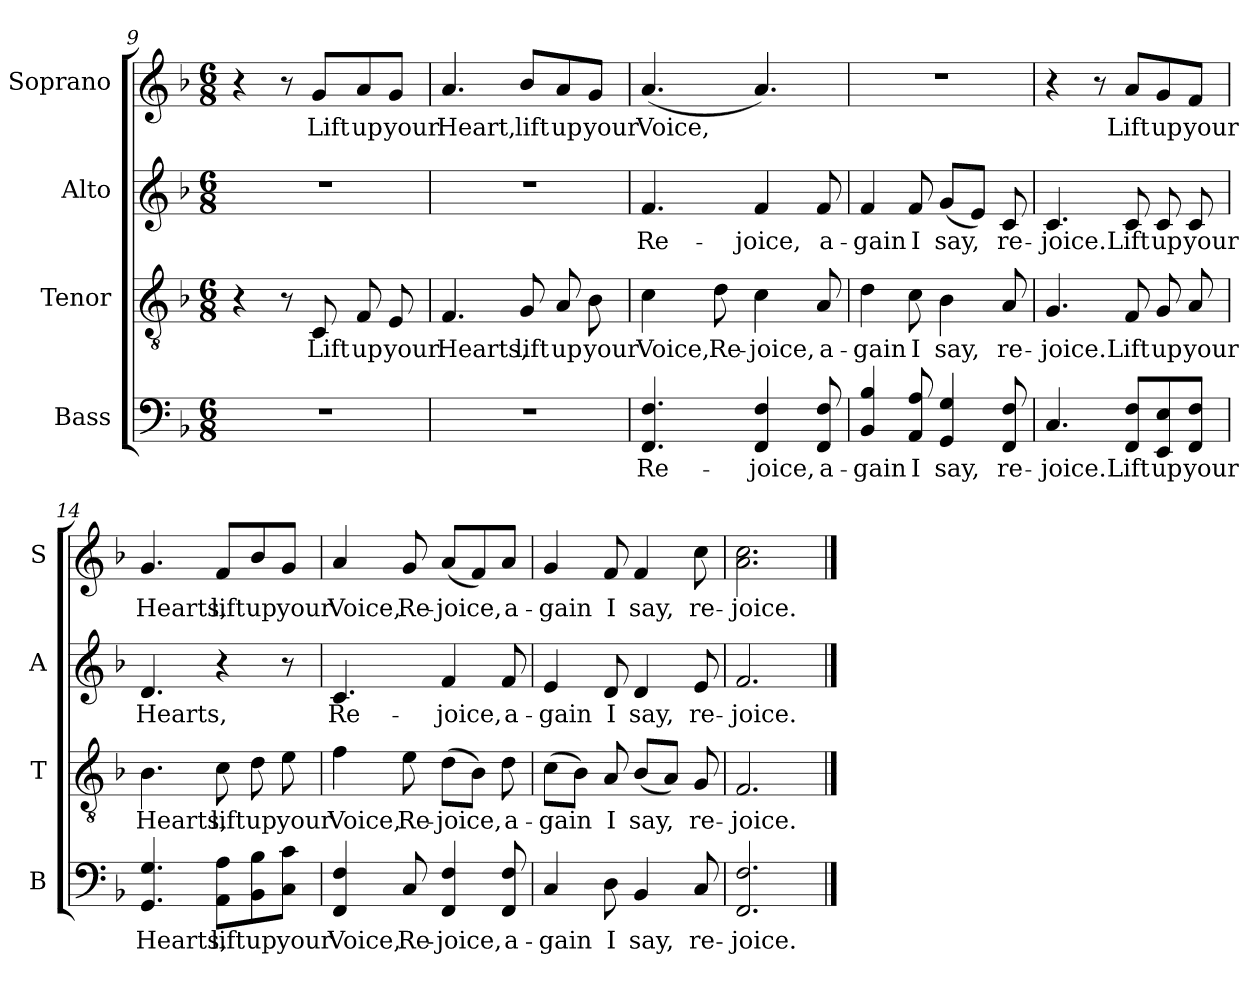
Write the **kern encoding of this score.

**kern	**text	**kern	**text	**kern	**text	**kern	**text
*part4	*part4	*part3	*part3	*part2	*part2	*part1	*part1
*staff4	*staff4	*staff3	*staff3	*staff2	*staff2	*staff1	*staff1
*I"Bass	*	*I"Tenor	*	*I"Alto	*	*I"Soprano	*
*I'B	*	*I'T	*	*I'A	*	*I'S	*
!!LO:PB:g=z
*clefF4	*	*clefGv2	*	*clefG2	*	*clefG2	*
*k[b-]	*	*k[b-]	*	*k[b-]	*	*k[b-]	*
*F:	*	*F:	*	*F:	*	*F:	*
*M6/8	*	*M6/8	*	*M6/8	*	*M6/8	*
=9	=9	=9	=9	=9	=9	=9	=9
2.r	.	4r	.	2.r	.	4r	.
.	.	8r	.	.	.	8r	.
.	.	8C/	Lift	.	.	8g/L	Lift
.	.	8F/	up	.	.	8a/	up
.	.	8E/	your	.	.	8g/J	your
=10	=10	=10	=10	=10	=10	=10	=10
2.r	.	4.F/	Hearts,	2.r	.	4.a/	Heart,
.	.	8G/	lift	.	.	8b-/L	lift
.	.	8A/	up	.	.	8a/	up
.	.	8B-\	your	.	.	8g/J	your
=11	=11	=11	=11	=11	=11	=11	=11
4.FF/ 4.F/	Re-	4c\	Voice,	4.f/	Re-	(4.a/	Voice,
.	.	8d\	Re-	.	.	.	.
4FF/ 4F/	-joice,	4c\	-joice,	4f/	-joice,	4.a/)	.
8FF/ 8F/	a-	8A/	a-	8f/	a-	.	.
=12	=12	=12	=12	=12	=12	=12	=12
4BB-/ 4B-/	-gain	4d\	-gain	4f/	-gain	2.r	.
8AA/ 8A/	I	8c\	I	8f/	I	.	.
4GG/ 4G/	say,	4B-\	say,	(8g/L	say,	.	.
.	.	.	.	8e/J)	.	.	.
8FF/ 8F/	re-	8A/	re-	8c/	re-	.	.
=13	=13	=13	=13	=13	=13	=13	=13
4.C/	-joice.	4.G/	-joice.	4.c/	-joice.	4r	.
.	.	.	.	.	.	8r	.
8FF/ 8F/L	Lift	8F/	Lift	8c/	Lift	8a/L	Lift
8EE/ 8E/	up	8G/	up	8c/	up	8g/	up
8FF/ 8F/J	your	8A/	your	8c/	your	8f/J	your
!!LO:LB:g=z
=14	=14	=14	=14	=14	=14	=14	=14
4.GG/ 4.G/	Hearts,	4.B-\	Hearts,	4.d/	Hearts,	4.g/	Hearts,
8AA\ 8A\L	lift	8c\	lift	4r	.	8f/L	lift
8BB-\ 8B-\	up	8d\	up	.	.	8b-/	up
8C\ 8c\J	your	8e\	your	8r	.	8g/J	your
=15	=15	=15	=15	=15	=15	=15	=15
4FF/ 4F/	Voice,	4f\	Voice,	4.c/	Re-	4a/	Voice,
8C/	Re-	8e\	Re-	.	.	8g/	Re-
4FF/ 4F/	-joice,	(8d\L	-joice,	4f/	-joice,	(8a/L	-joice,
.	.	8B-\J)	.	.	.	8f/)	.
8FF/ 8F/	a-	8d\	a-	8f/	a-	8a/J	a-
=16	=16	=16	=16	=16	=16	=16	=16
4C/	-gain	(8c\L	-gain	4e/	-gain	4g/	-gain
.	.	8B-\J)	.	.	.	.	.
8D\	I	8A/	I	8d/	I	8f/	I
4BB-/	say,	(8B-/L	say,	4d/	say,	4f/	say,
.	.	8A/J)	.	.	.	.	.
8C/	re-	8G/	re-	8e/	re-	8cc\	re-
=17	=17	=17	=17	=17	=17	=17	=17
2.FF/ 2.F/	-joice.	2.F/	-joice.	2.f/	-joice.	2.a\ 2.cc\	-joice.
==	==	==	==	==	==	==	==
*-	*-	*-	*-	*-	*-	*-	*-
